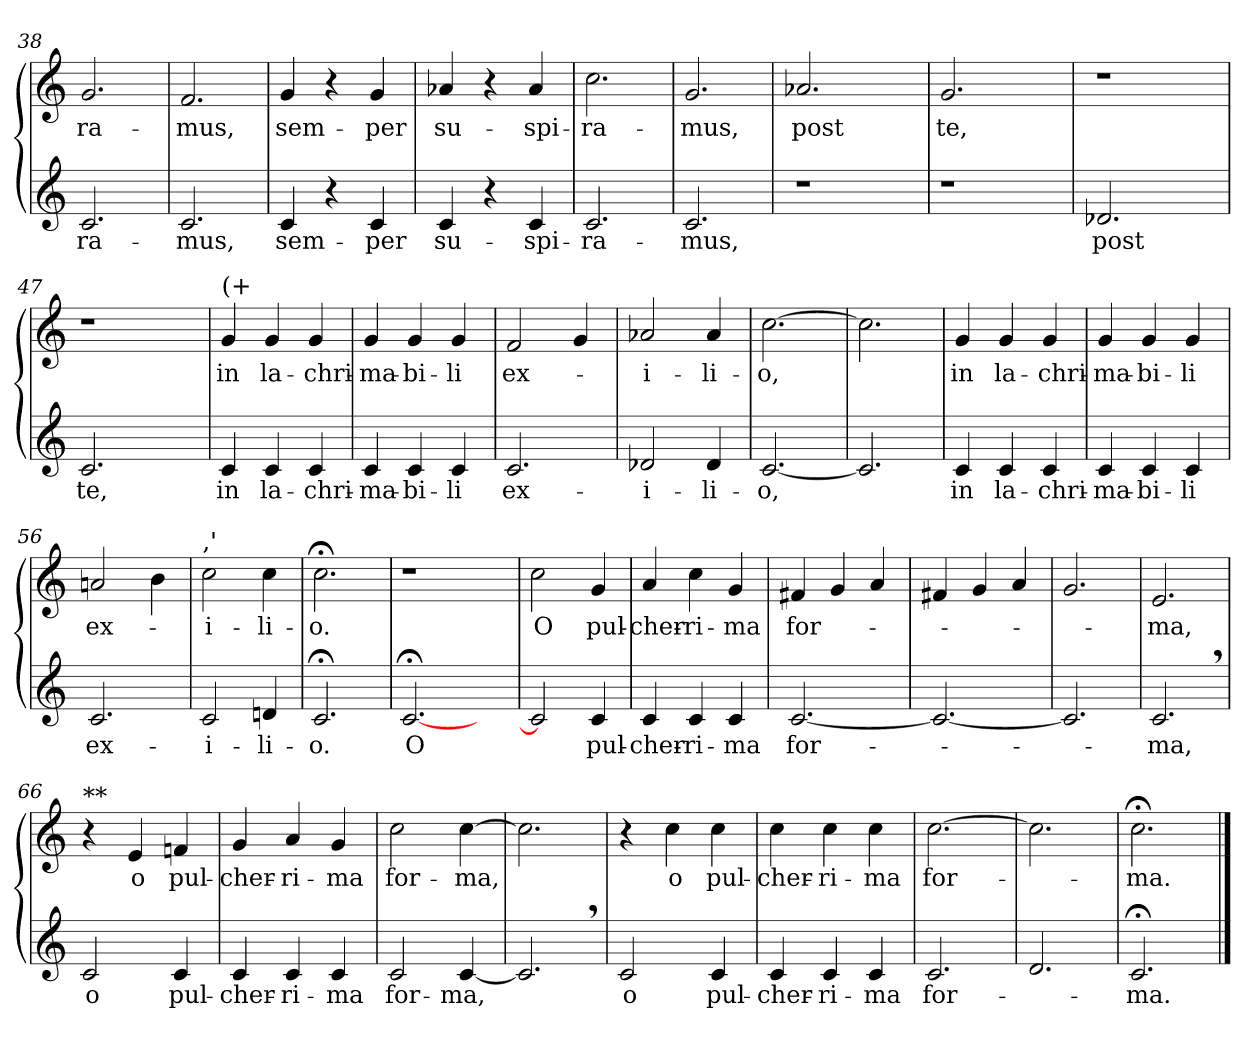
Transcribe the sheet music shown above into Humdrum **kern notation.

**kern	**text	**kern	**text
*part2	*part2	*part1	*part1
*staff2	*staff2	*staff1	*staff1
*clefG2	*	*clefG2	*
*k[]	*	*k[]	*
*C:	*	*C:	*
=38	=38	=38	=38
!	!LO:LY:b	!	!LO:LY:b
2.c/	-ra-	2.g/	-ra-
=39	=39	=39	=39
!	!LO:LY:b	!	!LO:LY:b
2.c/	-mus,	2.f/	-mus,
=40	=40	=40	=40
!	!LO:LY:b	!	!LO:LY:b
4c/	sem-	4g/	sem-
4r	.	4r	.
!	!LO:LY:b	!	!LO:LY:b
4c/	-per	4g/	-per
=41	=41	=41	=41
!	!LO:LY:b	!	!LO:LY:b
4c/	su-	4a-X/	su-
4r	.	4r	.
!	!LO:LY:b	!	!LO:LY:b
4c/	-spi-	4a-/	-spi-
=42	=42	=42	=42
!	!LO:LY:b	!	!LO:LY:b
2.c/	-ra-	2.cc\	-ra-
=43	=43	=43	=43
!	!LO:LY:b	!	!LO:LY:b
2.c/	-mus,	2.g/	-mus,
=44	=44	=44	=44
!LO:N:vis=1	!	!	!LO:LY:b
1r	.	2.a-X/	post
.	.	4ryy	.
=45	=45	=45	=45
!LO:N:vis=1	!	!	!LO:LY:b
1r	.	2.g/	te,
.	.	4ryy	.
=46	=46	=46	=46
!	!LO:LY:b	!LO:N:vis=1	!
2.d-X/	post	1r	.
4ryy	.	.	.
=47	=47	=47	=47
!	!LO:LY:b	!LO:N:vis=1	!
2.c/	te,	1r	.
4ryy	.	.	.
!!LO:LB:g=z
=48	=48	=48	=48
!	!	!LO:TX:a:t=(+	!
!	!LO:LY:b	!	!LO:LY:b
4c/	in	4g/	in
!	!LO:LY:b	!	!LO:LY:b
4c/	la-	4g/	la-
!	!LO:LY:b	!	!LO:LY:b
4c/	-chri-	4g/	-chri-
=49	=49	=49	=49
!	!LO:LY:b	!	!LO:LY:b
4c/	-ma-	4g/	-ma-
!	!LO:LY:b	!	!LO:LY:b
4c/	-bi-	4g/	-bi-
!	!LO:LY:b	!	!LO:LY:b
4c/	-li	4g/	-li
=50	=50	=50	=50
!	!LO:LY:b	!	!LO:LY:b
2.c/	ex-	2f/	ex-
.	.	4g/	.
=51	=51	=51	=51
!	!LO:LY:b	!	!LO:LY:b
2d-X/	-i-	2a-X/	-i-
!	!LO:LY:b	!	!LO:LY:b
4d-/	-li-	4a-/	-li-
=52	=52	=52	=52
!	!LO:LY:b	!	!LO:LY:b
[<2.c/	-o,	[>2.cc\	-o,
=53	=53	=53	=53
2.c/]	.	2.cc\]	.
=54	=54	=54	=54
!	!LO:LY:b	!	!LO:LY:b
4c/	in	4g/	in
!	!LO:LY:b	!	!LO:LY:b
4c/	la-	4g/	la-
!	!LO:LY:b	!	!LO:LY:b
4c/	-chri-	4g/	-chri-
=55	=55	=55	=55
!	!LO:LY:b	!	!LO:LY:b
4c/	-ma-	4g/	-ma-
!	!LO:LY:b	!	!LO:LY:b
4c/	-bi-	4g/	-bi-
!	!LO:LY:b	!	!LO:LY:b
4c/	-li	4g/	-li
=56	=56	=56	=56
!	!LO:LY:b	!	!LO:LY:b
2.c/	ex-	2an/	ex-
.	.	4b\	.
!!LO:LB:g=z
=57	=57	=57	=57
!	!	!LO:TX:a:t=,'	!
!	!LO:LY:b	!	!LO:LY:b
2c/	-i-	2cc\	-i-
!	!LO:LY:b	!	!LO:LY:b
4dn/	-li-	4cc\	-li-
=58	=58	=58	=58
!	!LO:LY:b	!	!LO:LY:b
2.c;/	-o.	2.cc;<\	-o.
=59	=59	=59	=59
!	!LO:LY:b	!LO:N:vis=1	!
[<2.c;/	O	1r	.
4ryy	.	.	.
=60	=60	=60	=60
!	!	!	!LO:LY:b
2c/]	.	2cc\	O
!	!LO:LY:b	!	!LO:LY:b
4c/	pul-	4g/	pul-
=61	=61	=61	=61
!	!LO:LY:b	!	!LO:LY:b
4c/	-cher-	4a/	-cher-
!	!LO:LY:b	!	!LO:LY:b
4c/	-ri-	4cc\	-ri-
!	!LO:LY:b	!	!LO:LY:b
4c/	-ma	4g/	-ma
=62	=62	=62	=62
!	!LO:LY:b	!	!LO:LY:b
[<2.c/	for-	4f#X/	for-
.	.	4g/	.
.	.	4a/	.
=63	=63	=63	=63
2.c/_	.	4f#X/	.
.	.	4g/	.
.	.	4a/	.
=64	=64	=64	=64
2.c/]	.	2.g/	.
=65	=65	=65	=65
!	!LO:LY:b	!	!LO:LY:b
2.c,>/	-ma,	2.e/	-ma,
!!LO:LB:g=z
=66	=66	=66	=66
!	!	!LO:TX:a:t=**	!
!	!LO:LY:b	!	!
2c/	o	4r	.
!	!	!	!LO:LY:b
.	.	4e/	o
!	!LO:LY:b	!	!LO:LY:b
4c/	pul-	4fn/	pul-
=67	=67	=67	=67
!	!LO:LY:b	!	!LO:LY:b
4c/	-cher-	4g/	-cher-
!	!LO:LY:b	!	!LO:LY:b
4c/	-ri-	4a/	-ri-
!	!LO:LY:b	!	!LO:LY:b
4c/	-ma	4g/	-ma
=68	=68	=68	=68
!	!LO:LY:b	!	!LO:LY:b
2c/	for-	2cc\	for-
!	!LO:LY:b	!	!LO:LY:b
[<4c/	-ma,	[>4cc\	-ma,
=69	=69	=69	=69
2.c,>/]	.	2.cc\]	.
=70	=70	=70	=70
!	!LO:LY:b	!	!
2c/	o	4r	.
!	!	!	!LO:LY:b
.	.	4cc\	o
!	!LO:LY:b	!	!LO:LY:b
4c/	pul-	4cc\	pul-
=71	=71	=71	=71
!	!LO:LY:b	!	!LO:LY:b
4c/	-cher-	4cc\	-cher-
!	!LO:LY:b	!	!LO:LY:b
4c/	-ri-	4cc\	-ri-
!	!LO:LY:b	!	!LO:LY:b
4c/	-ma	4cc\	-ma
=72	=72	=72	=72
!	!LO:LY:b	!	!LO:LY:b
2.c/	for-	[>2.cc\	for-
=73	=73	=73	=73
2.d/	.	2.cc\]	.
=74	=74	=74	=74
!	!LO:LY:b	!	!LO:LY:b
2.c;/	-ma.	2.cc;<\	-ma.
==	==	==	==
*-	*-	*-	*-
